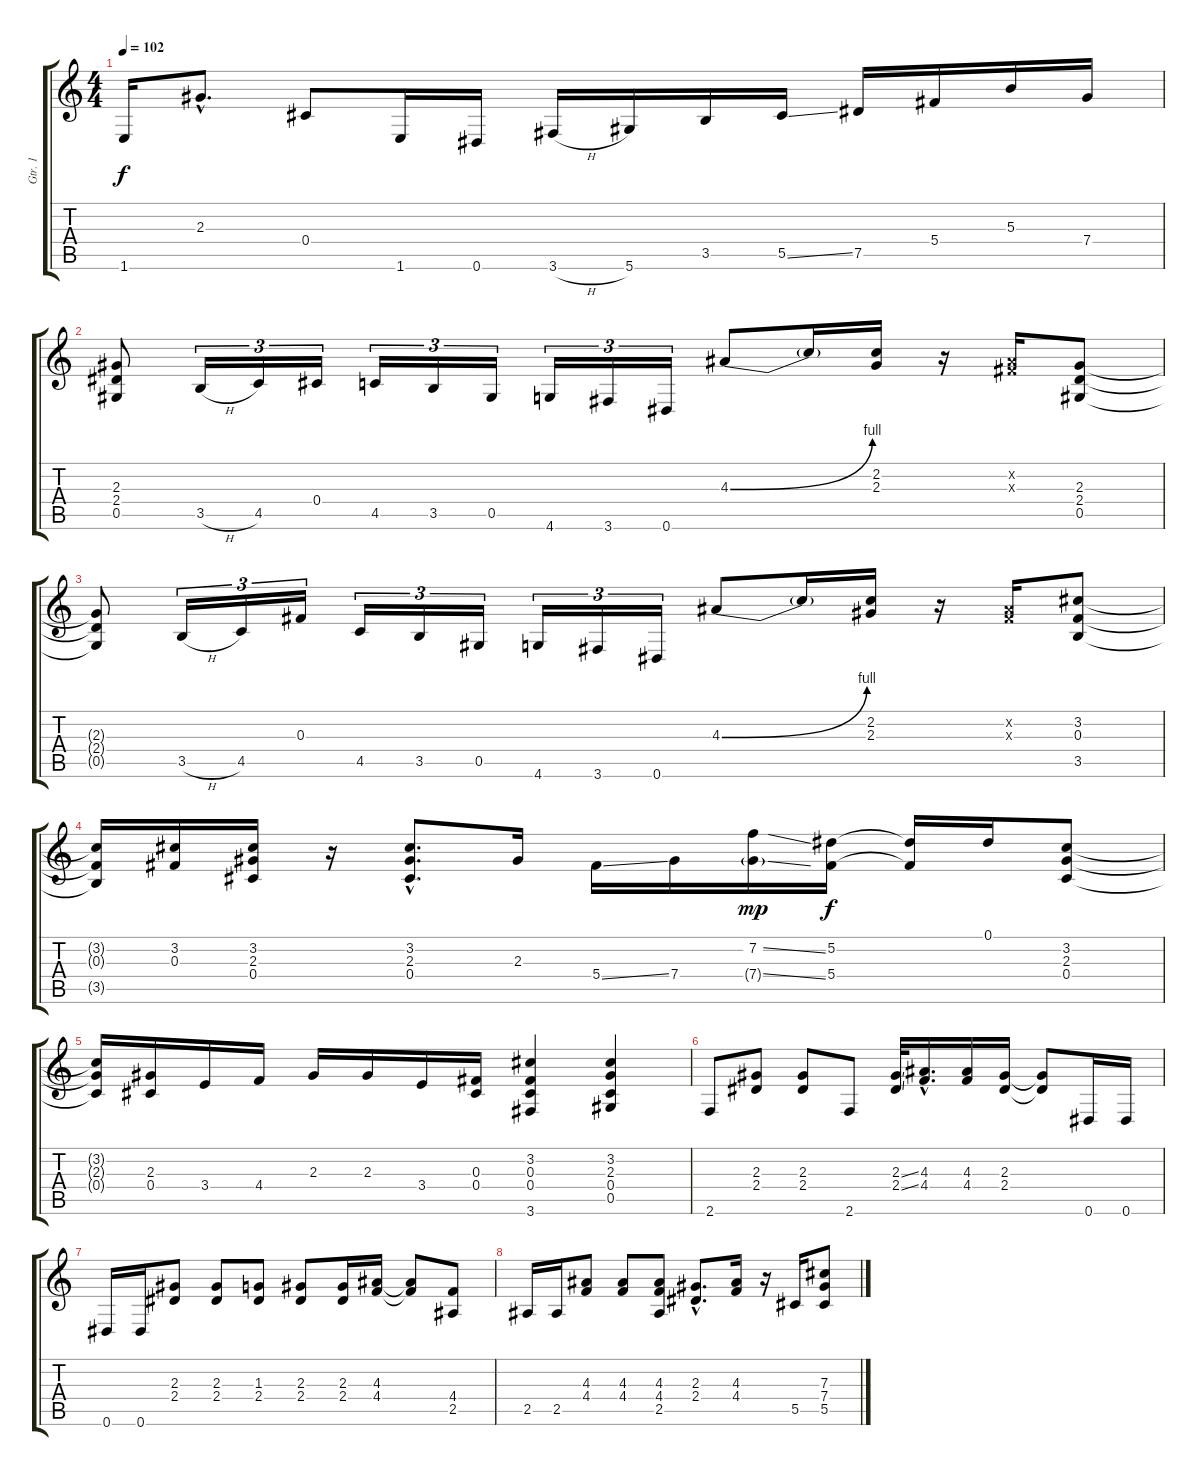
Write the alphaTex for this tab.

\track ("Gtr. 1" "Gtr. 1") {instrument distortionguitar}
\staff {score tabs}
\tuning (Eb4 Bb3 Gb3 Db3 Ab2 Eb2) {hide}
\ts (4 4)
\tempo 102
\clef g2
\ks c
1.6.16{dy f} 2.3{hac}.8{d} 0.4.8 1.6.16 0.6.16 3.6{h}.16 5.6.16 3.5.16 5.5{ss}.16 7.5.16 5.4.16 5.3.16 7.4.16 |
(2.3 2.4 0.5).8 3.5{h}.16{tu (3 2)} 4.5.16{tu (3 2)} 0.4.16{tu (3 2)} 4.5.16{tu (3 2)} 3.5.16{tu (3 2)} 0.5.16{tu (3 2)} 4.6.16{tu (3 2)} 3.6.16{tu (3 2)} 0.6.16{tu (3 2)} 4.3{be (bend 0 0 60 4)}.8 4.3{t}.16 (2.2 2.3).16 r.16 (0.2{x} 0.3{x}).16 (2.3 2.4 0.5).8 |
(2.3{t} 2.4{t} 0.5{t}).8 3.5{h}.16{tu (3 2)} 4.5.16{tu (3 2)} 0.3.16{tu (3 2)} 4.5.16{tu (3 2)} 3.5.16{tu (3 2)} 0.5.16{tu (3 2)} 4.6.16{tu (3 2)} 3.6.16{tu (3 2)} 0.6.16{tu (3 2)} 4.3{be (bend 0 0 60 4)}.8 4.3{t}.16 (2.2 2.3).16 r.16 (0.2{x} 0.3{x}).16 (3.2 0.3 3.5).8 |
(3.2{t} 0.3{t} 3.5{t}).16 (3.2 0.3).16 (3.2 2.3 0.4).16 r.16 (3.2{hac} 2.3{hac} 0.4{hac}).8{d} 2.3.16 5.4{ss}.16 7.4.16 (7.2{ss} 7.4{ss g}).16{dy mp} (5.2 5.4).16{dy f} (5.2{t} 5.4{t}).16 0.1.16 (3.2 2.3 0.4).8 |
(3.2{t} 2.3{t} 0.4{t}).16 (2.3 0.4).16 3.4.16 4.4.16 2.3.16 2.3.16 3.4.16 (0.3 0.4).16 (3.2 0.3 0.4 3.6).4 (3.2 2.3 0.4 0.5).4 |
2.6.8 (2.3 2.4).8 (2.3 2.4).8 2.6.8 (2.3{ss} 2.4{ss}).32 (4.3{hac} 4.4{hac}).16{d} (4.3 4.4).16 (2.3 2.4).16 (2.3{t} 2.4{t}).8 0.6.16 0.6.16 |
0.6.16 0.6.16 (2.3 2.4).8 (2.3 2.4).8 (1.3 2.4).8 (2.3 2.4).8 (2.3 2.4).16 (4.3 4.4).16 (4.3{t} 4.4{t}).8 (4.4 2.5).8 |
2.5.16 2.5.16 (4.3 4.4).8 (4.3 4.4).8 (4.3 4.4 2.5).8 (2.3{hac} 2.4{hac}).8{d} (4.3 4.4).16 r.16 5.5.16 (7.3 7.4 5.5).8
